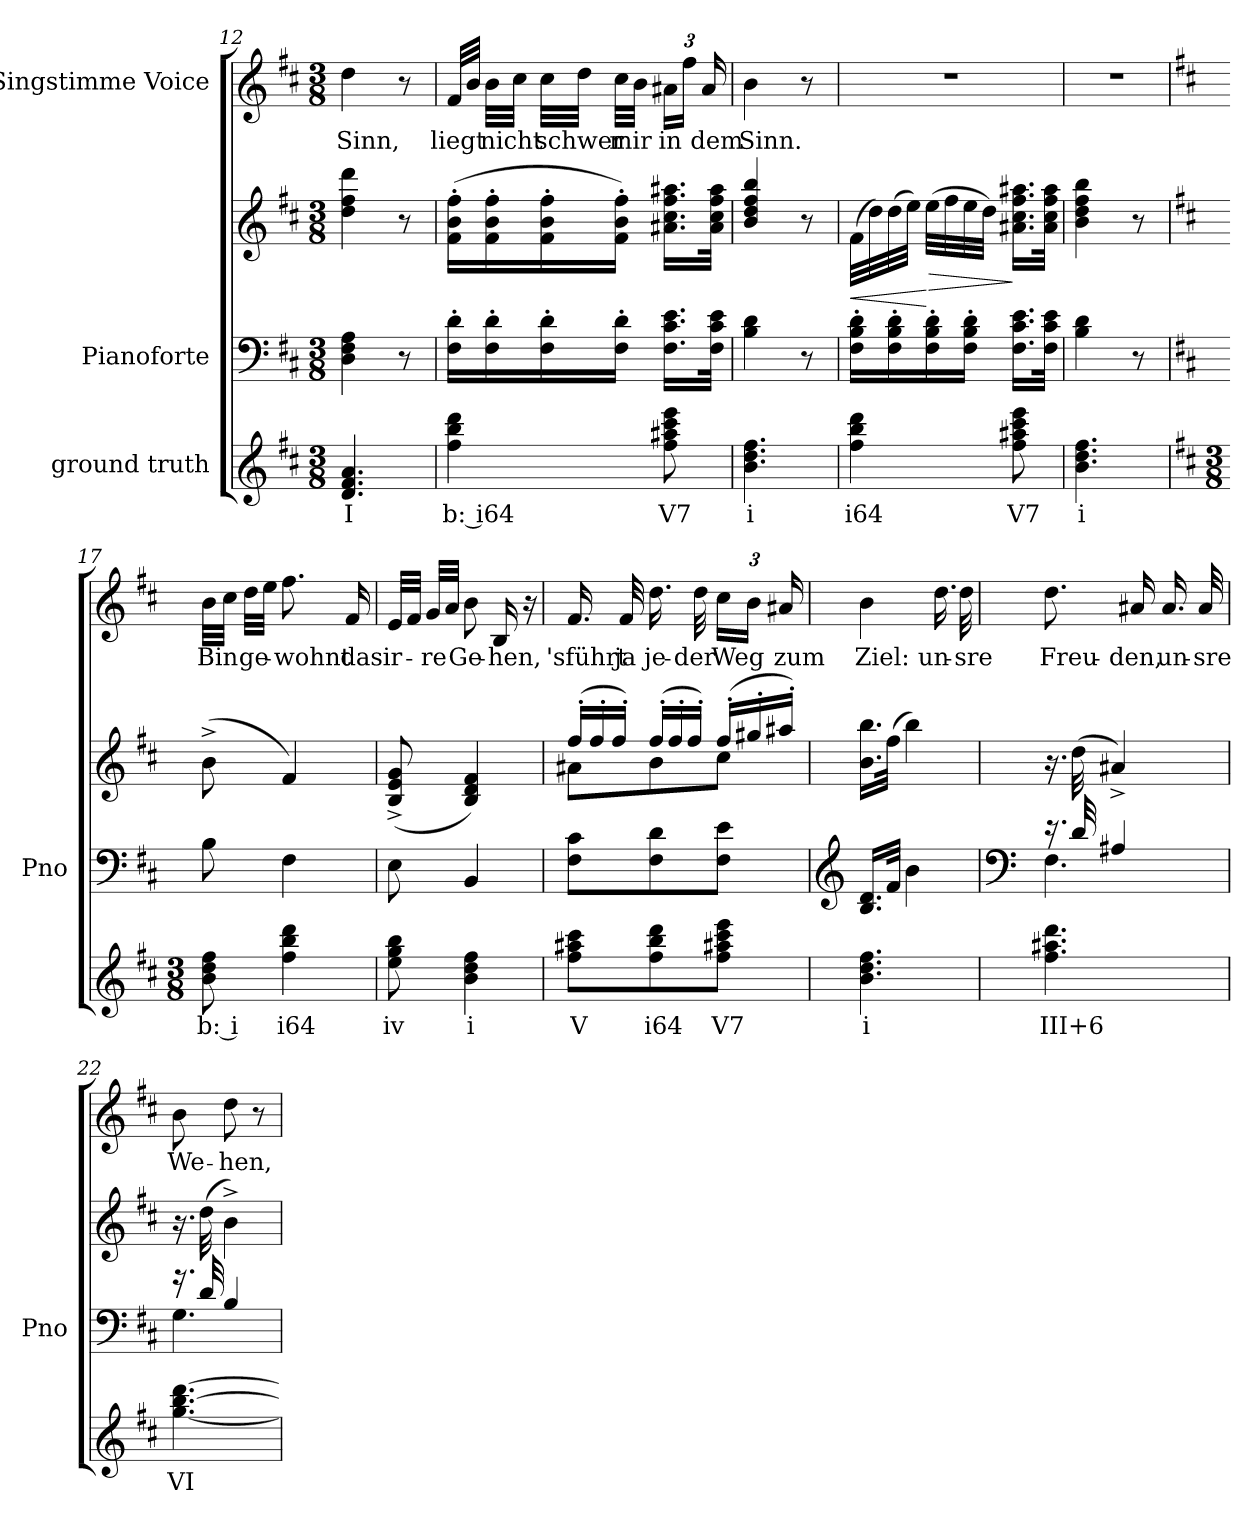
**kern	**text	**kern	**kern	**dynam	**kern	**text
*part3	*part3	*part2	*part2	*part2	*part1	*part1
*staff4	*staff4	*staff3	*staff2	*staff2/3	*staff1	*staff1
*I"ground truth	*	*I"Pianoforte	*	*	*I"Singstimme Voice	*
*	*	*I'Pno	*	*	*	*
*	*	*clefF4	*clefG2	*	*clefG2	*
*k[f#c#]	*	*k[f#c#]	*k[f#c#]	*	*k[f#c#]	*
*M3/8	*	*M3/8	*M3/8	*	*M3/8	*
=12	=12	=12	=12	=12	=12	=12
!	!	!	!	!	!	!LO:LY:b
4.d 4.f# 4.a	I	4D\ 4F#\ 4A\	4dd\ 4ff#\ 4ddd\	.	4dd\	Sinn,
.	.	8r	8r	.	8r	.
=13	=13	=13	=13	=13	=13	=13
!	!	!	!	!	!	!LO:LY:b
4ff# 4bb 4ddd	b: i64	16F#\' 16d\'LL	(>16f#\' 16b\' 16ff#\'LL	.	32f#/LLL	liegt
.	.	.	.	.	32b/JJJ	.
!	!	!	!	!	!	!LO:LY:b
.	.	16F#\' 16d\'	16f#\' 16b\' 16ff#\'	.	32b\LLL	nicht
.	.	.	.	.	32cc#\JJJ	.
!	!	!	!	!	!	!LO:LY:b
.	.	16F#\' 16d\'	16f#\' 16b\' 16ff#\'	.	32cc#\LLL	schwer
.	.	.	.	.	32dd\JJJ	.
!	!	!	!	!	!	!LO:LY:b
.	.	16F#\' 16d\'JJ	16f#\' 16b\' 16ff#\'JJ)	.	32cc#\LLL	mir
.	.	.	.	.	32b\JJJ	.
*	*	*	*	*	*Xbrackettup	*
!	!	!	!	!	!	!LO:LY:b
8ff# 8aa#X 8ccc# 8eee	V7	16.F#\ 16.c#\ 16.e\LL	16.a#X\ 16.cc#\ 16.ff#\ 16.aa#X\LL	.	24a#X\LL	in
.	.	.	.	.	24ff#\JJ	.
!	!	!	!	!	!	!LO:LY:b
.	.	.	.	.	24a#/	dem
.	.	32F#\ 32c#\ 32e\JJk	32a#\ 32cc#\ 32ff#\ 32aa#\JJk	.	.	.
=14	=14	=14	=14	=14	=14	=14
!	!	!	!	!	!	!LO:LY:b
4.b 4.dd 4.ff#	i	4B\ 4d\	4b/ 4dd/ 4ff#/ 4bb/	.	4b\	Sinn.
.	.	8r	8r	.	8r	.
=15	=15	=15	=15	=15	=15	=15
!	!	!	!	!LO:HP:b	!	!
4ff# 4bb 4ddd	i64	16F#\' 16B\' 16d\'LL	(>32f#\LLL	<	4.r	.
.	.	.	32dd\)	.	.	.
.	.	16F#\' 16B\' 16d\'	(>32dd\	.	.	.
.	.	.	32ee\JJJ)	.	.	.
!	!	!	!	!LO:HP:n=1:b	!	!
.	.	16F#\' 16B\' 16d\'	(>32ee\LLL	[ >	.	.
.	.	.	32ff#\	.	.	.
.	.	16F#\' 16B\' 16d\'JJ	32ee\	.	.	.
.	.	.	32dd\JJJ)	.	.	.
8ff# 8aa#X 8ccc# 8eee	V7	16.F#\ 16.c#\ 16.e\LL	16.a#X\ 16.cc#\ 16.ff#\ 16.aa#X\LL	]	.	.
.	.	32F#\ 32c#\ 32e\JJk	32a#\ 32cc#\ 32ff#\ 32aa#\JJk	.	.	.
=16	=16	=16	=16	=16	=16	=16
4.b 4.dd 4.ff#	i	4B\ 4d\	4b\ 4dd\ 4ff#\ 4bb\	.	4.r	.
.	.	8r	8r	.	.	.
!!LO:LB:g=z
=17	=17	=17	=17	=17	=17	=17
*k[f#c#]	*	*	*	*	*	*
*b:	*	*	*	*	*	*
*M3/8	*	*	*	*	*	*
!	!	!	!	!	!	!LO:LY:b
8b 8dd 8ff#	b: i	8B\	(>8b^\	.	32b\LLL	Bin
.	.	.	.	.	32cc#\JJJ	.
!	!	!	!	!	!	!LO:LY:b
.	.	.	.	.	32dd\LLL	ge-
.	.	.	.	.	32ee\JJJ	.
!	!	!	!	!	!	!LO:LY:b
4ff# 4bb 4ddd	i64	4F#\	4f#/)	.	8.ff#\	-wohnt
!	!	!	!	!	!	!LO:LY:b
.	.	.	.	.	16f#/	das
=18	=18	=18	=18	=18	=18	=18
!	!	!	!	!	!	!LO:LY:b
8ee 8gg 8bb	iv	8E\	(>8B/^ 8e/^ 8g/^	.	32e/LLL	ir-
.	.	.	.	.	32f#/JJJ	.
!	!	!	!	!	!	!LO:LY:b
.	.	.	.	.	32g/LLL	-re
.	.	.	.	.	32a/JJJ	.
!	!	!	!	!	!	!LO:LY:b
4b 4dd 4ff#	i	4BB/	4B/ 4d/ 4f#/)	.	8b\	Ge-
!	!	!	!	!	!	!LO:LY:b
.	.	.	.	.	16B/	-hen,
.	.	.	.	.	16r	.
=19	=19	=19	=19	=19	=19	=19
*	*	*	*Xtuplet	*	*	*
*	*	*	*^	*	*	*
!	!	!	!	!	!	!	!LO:LY:b
8ff# 8aa#X 8ccc#L	V	8F#\ 8c#\L	(>24ff#'/LL	8a#X\L	.	16.f#/	'sführt
.	.	.	24ff#'/	.	.	.	.
.	.	.	24ff#'/JJ)	.	.	.	.
!	!	!	!	!	!	!	!LO:LY:b
.	.	.	.	.	.	32f#/	ja
!	!	!	!	!	!	!	!LO:LY:b
8ff# 8bb 8ddd	i64	8F#\ 8d\	(>24ff#'/LL	8b\	.	16.dd\	je-
.	.	.	24ff#'/	.	.	.	.
.	.	.	24ff#'/JJ)	.	.	.	.
!	!	!	!	!	!	!	!LO:LY:b
.	.	.	.	.	.	32dd\	-der
!	!	!	!	!	!	!	!LO:LY:b
8ff# 8aa#X 8ccc# 8eeeJ	V7	8F#\ 8e\J	(>24ff#'/LL	8cc#\J	.	24cc#\LL	Weg
.	.	.	24gg#X'/	.	.	24b\JJ	.
!	!	!	!	!	!	!	!LO:LY:b
.	.	.	24aa#X'/JJ)	.	.	24a#X/	zum
*	*	*	*v	*v	*	*	*
=20	=20	=20	=20	=20	=20	=20
*	*	*clefG2	*	*	*	*
!	!	!	!	!	!	!LO:LY:b
4.b 4.dd 4.ff#	i	16.B/ 16.d/LL	16.b\ 16.bb\LL	.	4b\	Ziel:
.	.	32f#/JJk	(>32ff#\JJk	.	.	.
.	.	4b\	4bb\)	.	.	.
!	!	!	!	!	!	!LO:LY:b
.	.	.	.	.	16.dd\	un-
!	!	!	!	!	!	!LO:LY:b
.	.	.	.	.	32dd\	-sre
=21	=21	=21	=21	=21	=21	=21
*	*	*clefF4	*	*	*	*
*	*	*^	*	*	*	*
!	!	!	!	!	!	!	!LO:LY:b
4.ff# 4.aa#X 4.ddd	III+6	16.r	4.F#\	16.r	.	8.dd\	Freu-
.	.	32d/	.	(>32dd\	.	.	.
.	.	4A#X/	.	4a#X^/)	.	.	.
!	!	!	!	!	!	!	!LO:LY:b
.	.	.	.	.	.	16a#X/	-den,
!	!	!	!	!	!	!	!LO:LY:b
.	.	.	.	.	.	16.a#/	un-
!	!	!	!	!	!	!	!LO:LY:b
.	.	.	.	.	.	32a#/	-sre
!!LO:LB:g=z
=22	=22	=22	=22	=22	=22	=22	=22
!	!	!	!	!	!	!	!LO:LY:b
[4.gg [4.bb [4.ddd	VI	16.r	4.G\	16.r	.	8b\	We-
.	.	32d/	.	(>32dd\	.	.	.
!	!	!	!	!	!	!	!LO:LY:b
.	.	4B/	.	4b^\)	.	8dd\	-hen,
.	.	.	.	.	.	8r	.
*	*	*v	*v	*	*	*	*
=	=	=	=	=	=	=
*-	*-	*-	*-	*-	*-	*-
